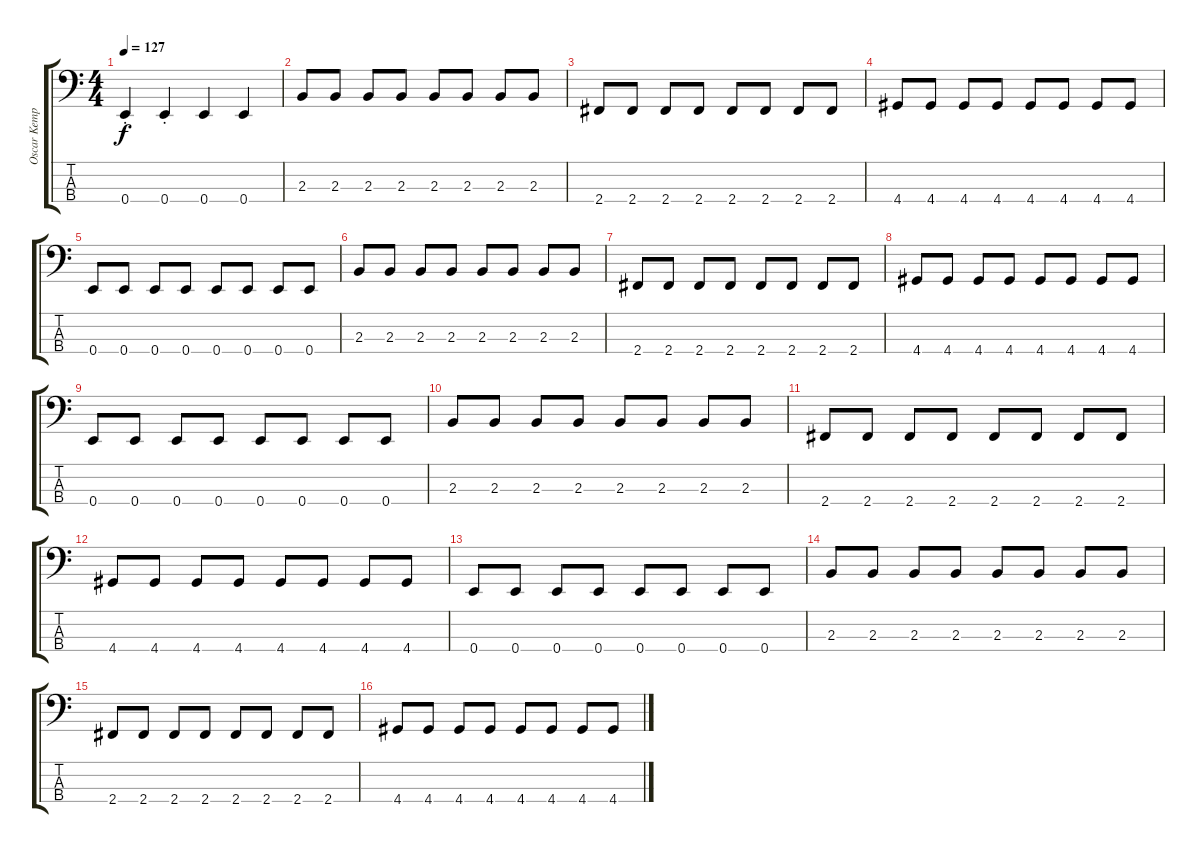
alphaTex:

\track ("Oscar Kempe" "Oscar Kemp") {instrument electricbasspick}
\staff {score tabs}
\tuning (G2 D2 A1 E1) {hide}
\ts (4 4)
\tempo 127
\clef f4
\ks c
0.4{st}.4{dy f} 0.4{st}.4 0.4.4 0.4.4 |
2.3.8 2.3.8 2.3.8 2.3.8 2.3.8 2.3.8 2.3.8 2.3.8 |
2.4.8 2.4.8 2.4.8 2.4.8 2.4.8 2.4.8 2.4.8 2.4.8 |
4.4.8 4.4.8 4.4.8 4.4.8 4.4.8 4.4.8 4.4.8 4.4.8 |
0.4.8 0.4.8 0.4.8 0.4.8 0.4.8 0.4.8 0.4.8 0.4.8 |
2.3.8 2.3.8 2.3.8 2.3.8 2.3.8 2.3.8 2.3.8 2.3.8 |
2.4.8 2.4.8 2.4.8 2.4.8 2.4.8 2.4.8 2.4.8 2.4.8 |
4.4.8 4.4.8 4.4.8 4.4.8 4.4.8 4.4.8 4.4.8 4.4.8 |
0.4.8 0.4.8 0.4.8 0.4.8 0.4.8 0.4.8 0.4.8 0.4.8 |
2.3.8 2.3.8 2.3.8 2.3.8 2.3.8 2.3.8 2.3.8 2.3.8 |
2.4.8 2.4.8 2.4.8 2.4.8 2.4.8 2.4.8 2.4.8 2.4.8 |
4.4.8 4.4.8 4.4.8 4.4.8 4.4.8 4.4.8 4.4.8 4.4.8 |
0.4.8 0.4.8 0.4.8 0.4.8 0.4.8 0.4.8 0.4.8 0.4.8 |
2.3.8 2.3.8 2.3.8 2.3.8 2.3.8 2.3.8 2.3.8 2.3.8 |
2.4.8 2.4.8 2.4.8 2.4.8 2.4.8 2.4.8 2.4.8 2.4.8 |
4.4.8 4.4.8 4.4.8 4.4.8 4.4.8 4.4.8 4.4.8 4.4.8
